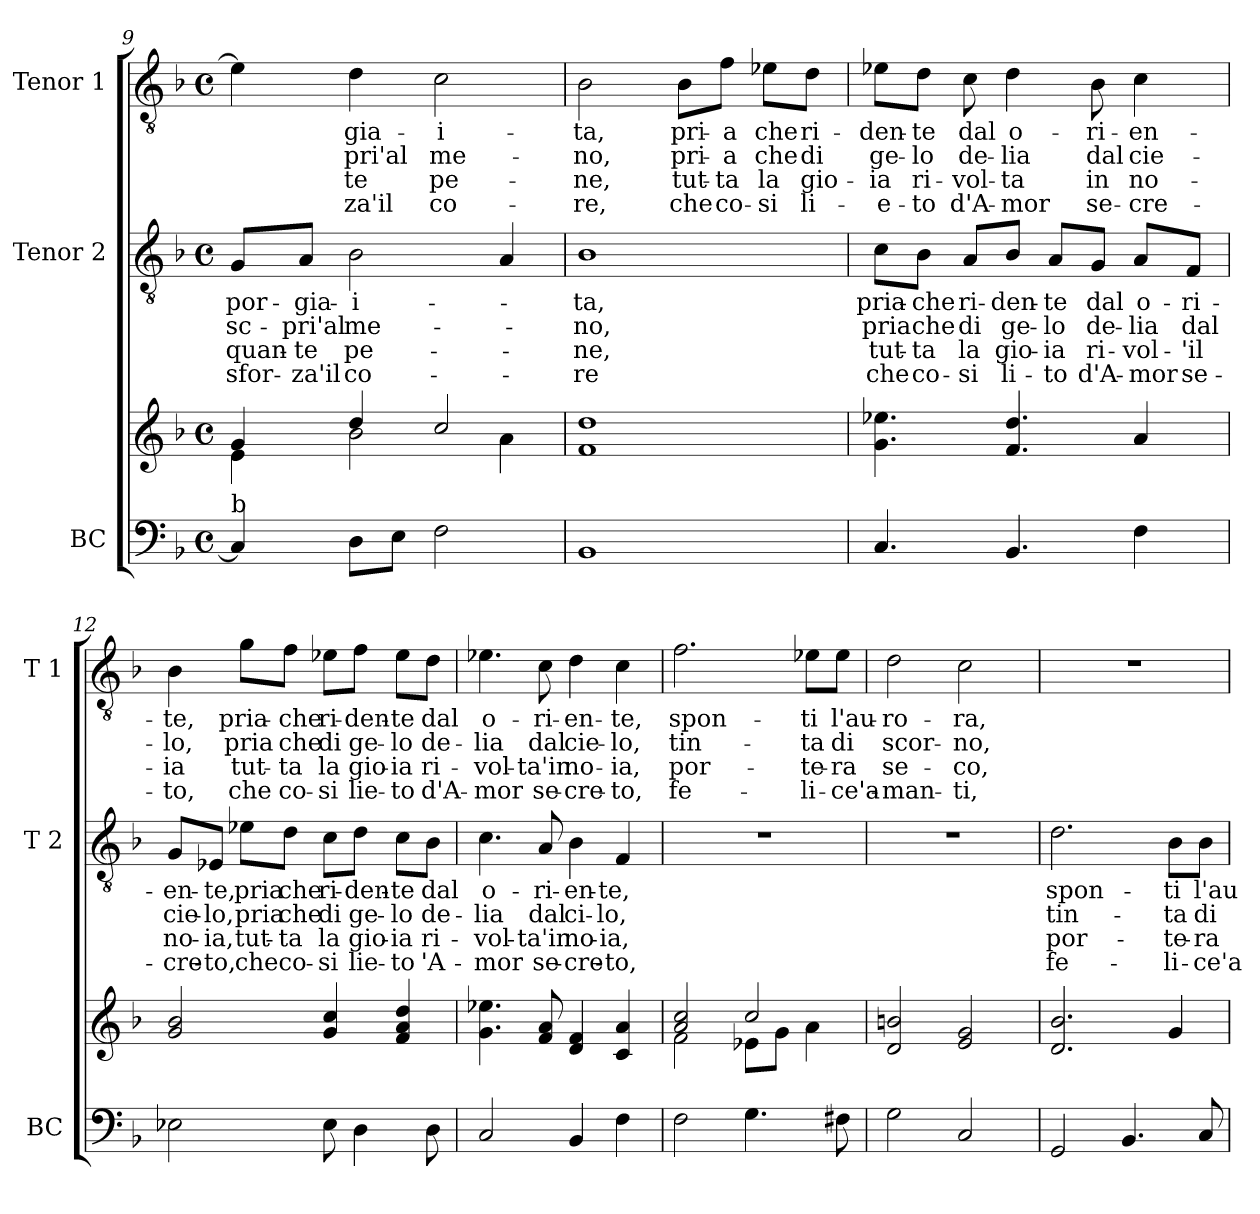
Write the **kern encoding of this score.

**kern	**kern	**kern	**text	**text	**text	**text	**kern	**text	**text	**text	**text
*part3	*part3	*part2	*part2	*part2	*part2	*part2	*part1	*part1	*part1	*part1	*part1
*staff4	*staff3	*staff2	*staff2	*staff2	*staff2	*staff2	*staff1	*staff1	*staff1	*staff1	*staff1
*I"BC	*	*I"Tenor 2	*	*	*	*	*I"Tenor 1	*	*	*	*
*I'BC	*	*I'T 2	*	*	*	*	*I'T 1	*	*	*	*
*clefF4	*clefG2	*clefGv2	*	*	*	*	*clefGv2	*	*	*	*
*k[b-]	*k[b-]	*k[b-]	*	*	*	*	*k[b-]	*	*	*	*
*F:	*F:	*F:	*	*	*	*	*F:	*	*	*	*
*M4/4	*M4/4	*M4/4	*	*	*	*	*M4/4	*	*	*	*
*met(c)	*met(c)	*met(c)	*	*	*	*	*met(c)	*	*	*	*
=9	=9	=9	=9	=9	=9	=9	=9	=9	=9	=9	=9
*	*^	*	*	*	*	*	*	*	*	*	*
!LO:TX:a:t=b	!	!	!	!	!	!	!	!	!	!	!	!
4C/]	4g/	4e\	8G/L	por-	sc-	quan-	sfor-	4e-\]	.	.	.	.
.	.	.	8A/J	-gia-	-pri'al	-te	-za'il	.	.	.	.	.
8D\L	4dd/	2b-\	2B-\	-i-	me-	pe-	co-	4d\	-gia-	-pri'al	-te	-za'il
8E\J	.	.	.	.	.	.	.	.	.	.	.	.
2F\	2cc/	.	.	.	.	.	.	2c\	-i-	me-	pe-	co-
.	.	4a\	4A/	.	.	.	.	.	.	.	.	.
*	*v	*v	*	*	*	*	*	*	*	*	*	*
!!LO:PB:g=z
=10	=10	=10	=10	=10	=10	=10	=10	=10	=10	=10	=10
1BB-	1f 1dd	1B-	-ta,	-no,	-ne,	-re	2B-\	-ta,	-no,	-ne,	-re,
.	.	.	.	.	.	.	8B-\L	pri-	pri-	tut-	che
.	.	.	.	.	.	.	8f\J	-a	-a	-ta	co-
.	.	.	.	.	.	.	8e-X\L	che	che	la	-si
.	.	.	.	.	.	.	8d\J	ri-	di	gio-	li-
=11	=11	=11	=11	=11	=11	=11	=11	=11	=11	=11	=11
4.C/	4.g\ 4.ee-X\	8c\L	pria-	pria	tut-	che	8e-X\L	-den-	ge-	-ia	-e-
.	.	8B-\J	-che	che	-ta	co-	8d\J	-te	-lo	ri-	-to
.	.	8A/L	ri-	di	la	-si	8c\	dal	de-	-vol-	d'A-
4.BB-/	4.f/ 4.dd/	8B-/J	-den-	ge-	gio-	li-	4d\	o-	-lia	-ta	-mor
.	.	8A/L	-te	-lo	-ia	-to	.	.	.	.	.
.	.	8G/J	dal	de-	ri-	d'A-	8B-\	-ri-	dal	in	se-
4F\	4a/	8A/L	o-	-lia	-vol-	-mor	4c\	-en-	cie-	no-	-cre-
.	.	8F/J	-ri-	dal	-'il	se-	.	.	.	.	.
=12	=12	=12	=12	=12	=12	=12	=12	=12	=12	=12	=12
2E-X\	2g/ 2b-/	8G/L	-en-	cie-	no-	-cre-	4B-\	-te,	-lo,	-ia	-to,
.	.	8E-X/J	-te,	-lo,	-ia,	-to,	.	.	.	.	.
.	.	8e-X\L	pria	pria	tut-	che	8g\L	pria-	pria	tut-	che
.	.	8d\J	che	che	-ta	co-	8f\J	-che	che	-ta	co-
8E-\	4g/ 4cc/	8c\L	ri-	di	la	-si	8e-X\L	ri-	di	la	-si
4D\	.	8d\J	-den-	ge-	gio-	lie-	8f\J	-den-	ge-	gio-	lie-
.	4f/ 4a/ 4dd/	8c\L	-te	-lo	-ia	-to	8e-\L	-te	-lo	-ia	-to
8D\	.	8B-\J	dal	de-	ri-	'A-	8d\J	dal	de-	ri-	d'A-
=13	=13	=13	=13	=13	=13	=13	=13	=13	=13	=13	=13
2C/	4.g\ 4.ee-X\	4.c\	o-	-lia	-vol-	-mor	4.e-X\	o-	-lia	-vol-	-mor
.	8f/ 8a/	8A/	-ri-	dal	-ta'in	se-	8c\	-ri-	dal	-ta'in	se-
4BB-/	4d/ 4f/	4B-\	-en-	ci-	no-	-cre-	4d\	-en-	cie-	no-	-cre-
4F\	4c/ 4a/	4F/	-te,	-lo,	-ia,	-to,	4c\	-te,	-lo,	-ia,	-to,
!!LO:LB:g=z
=14	=14	=14	=14	=14	=14	=14	=14	=14	=14	=14	=14
*	*^	*	*	*	*	*	*	*	*	*	*
2F\	2a/ 2cc/	2f\	1r	.	.	.	.	2.f\	spon-	tin-	por-	fe-
4.G\	2cc/	8e-X\L	.	.	.	.	.	.	.	.	.	.
.	.	8g\J	.	.	.	.	.	.	.	.	.	.
.	.	4a\	.	.	.	.	.	8e-X\L	-ti	-ta	-te-	-li-
8F#X\	.	.	.	.	.	.	.	8e-\J	l'au-	di	-ra	-ce'a-
*	*v	*v	*	*	*	*	*	*	*	*	*	*
=15	=15	=15	=15	=15	=15	=15	=15	=15	=15	=15	=15
2G\	2d/ 2bn/	1r	.	.	.	.	2d\	-ro-	scor-	se-	-man-
2C/	2e/ 2g/	.	.	.	.	.	2c\	-ra,	-no,	-co,	-ti,
=16	=16	=16	=16	=16	=16	=16	=16	=16	=16	=16	=16
2GG/	2.d/ 2.b-/	2.d\	spon-	tin-	por-	fe-	1r	.	.	.	.
4.BB-/	.	.	.	.	.	.	.	.	.	.	.
.	4g/	8B-\L	-ti	-ta	-te-	-li-	.	.	.	.	.
8C/	.	8B-\J	l'au-	di	-ra	-ce'a-	.	.	.	.	.
=	=	=	=	=	=	=	=	=	=	=	=
*-	*-	*-	*-	*-	*-	*-	*-	*-	*-	*-	*-
